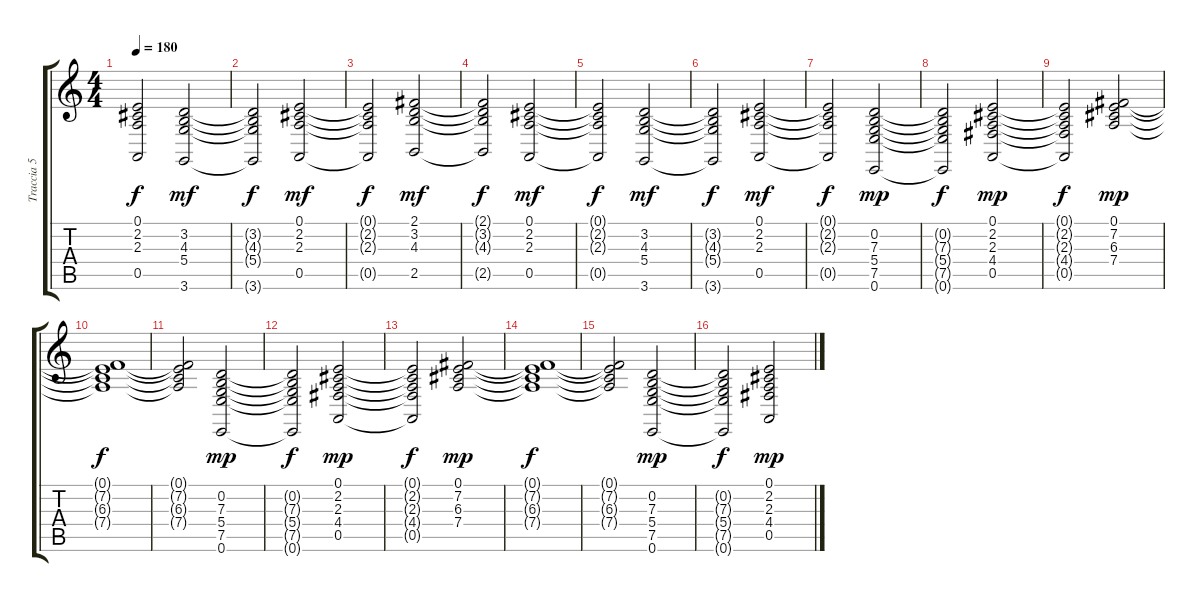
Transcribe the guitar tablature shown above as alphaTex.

\track ("Traccia 5" "Traccia 5") {instrument fx4atmosphere}
\staff {score tabs}
\tuning (E4 B3 G3 D3 A2 E2) {hide}
\ts (4 4)
\tempo 180
\clef g2
\ks c
(0.1{t} 2.2{t} 2.3{t} 0.5{t}).2{dy f} (3.2 4.3 5.4 3.6).2{dy mf} |
(3.2{t} 4.3{t} 5.4{t} 3.6{t}).2{dy f} (0.1 2.2 2.3 0.5).2{dy mf} |
(0.1{t} 2.2{t} 2.3{t} 0.5{t}).2{dy f} (2.1 3.2 4.3 2.5).2{dy mf} |
(2.1{t} 3.2{t} 4.3{t} 2.5{t}).2{dy f} (0.1 2.2 2.3 0.5).2{dy mf} |
(0.1{t} 2.2{t} 2.3{t} 0.5{t}).2{dy f} (3.2 4.3 5.4 3.6).2{dy mf} |
(3.2{t} 4.3{t} 5.4{t} 3.6{t}).2{dy f} (0.1 2.2 2.3 0.5).2{dy mf} |
(0.1{t} 2.2{t} 2.3{t} 0.5{t}).2{dy f} (0.2 7.3 5.4 7.5 0.6).2{dy mp} |
(0.2{t} 7.3{t} 5.4{t} 7.5{t} 0.6{t}).2{dy f} (0.1 2.2 2.3 4.4 0.5).2{dy mp} |
(0.1{t} 2.2{t} 2.3{t} 4.4{t} 0.5{t}).2{dy f} (0.1 7.2 6.3 7.4).2{dy mp} |
(0.1{t} 7.2{t} 6.3{t} 7.4{t}).1{dy f} |
(0.1{t} 7.2{t} 6.3{t} 7.4{t}).2 (0.2 7.3 5.4 7.5 0.6).2{dy mp} |
(0.2{t} 7.3{t} 5.4{t} 7.5{t} 0.6{t}).2{dy f} (0.1 2.2 2.3 4.4 0.5).2{dy mp} |
(0.1{t} 2.2{t} 2.3{t} 4.4{t} 0.5{t}).2{dy f} (0.1 7.2 6.3 7.4).2{dy mp} |
(0.1{t} 7.2{t} 6.3{t} 7.4{t}).1{dy f} |
(0.1{t} 7.2{t} 6.3{t} 7.4{t}).2 (0.2 7.3 5.4 7.5 0.6).2{dy mp} |
(0.2{t} 7.3{t} 5.4{t} 7.5{t} 0.6{t}).2{dy f} (0.1 2.2 2.3 4.4 0.5).2{dy mp}
